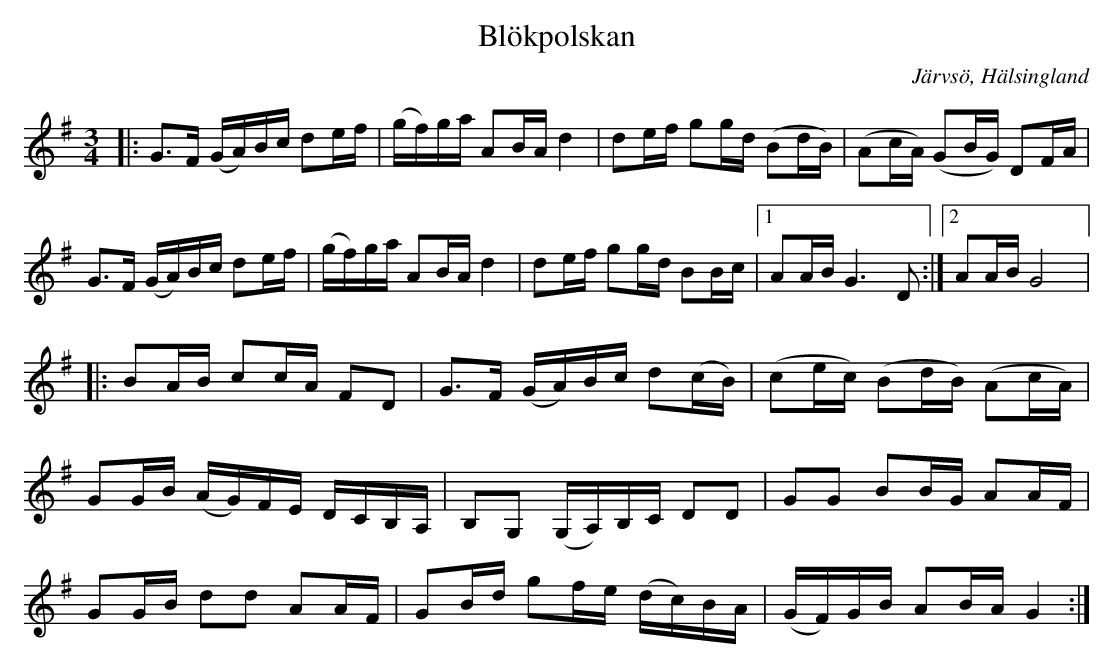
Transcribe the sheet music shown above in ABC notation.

X:1
T:Blökpolskan
O:Järvsö, Hälsingland
L:1/16
M:3/4
K:G
V:1
|: G3F (GA)Bc d2ef | (gf)ga A2BA d4 | d2ef g2gd (B2dB) | (A2cA) (G2BG) D2FA |
G3F (GA)Bc d2ef | (gf)ga A2BA d4 | d2ef g2gd B2Bc |1 A2AB G6 D2 :|2 A2AB G8 |:
B2AB c2cA F2D2 | G3F (GA)Bc d2(cB) | (c2ec) (B2dB) (A2cA) |
G2GB (AG)FE DCB,A, | B,2G,2 (G,A,)B,C D2D2 | G2G2 B2BG A2AF |
G2GB d2d2 A2AF | G2Bd g2fe (dc)BA | (GF)GB A2BA G4 :|
